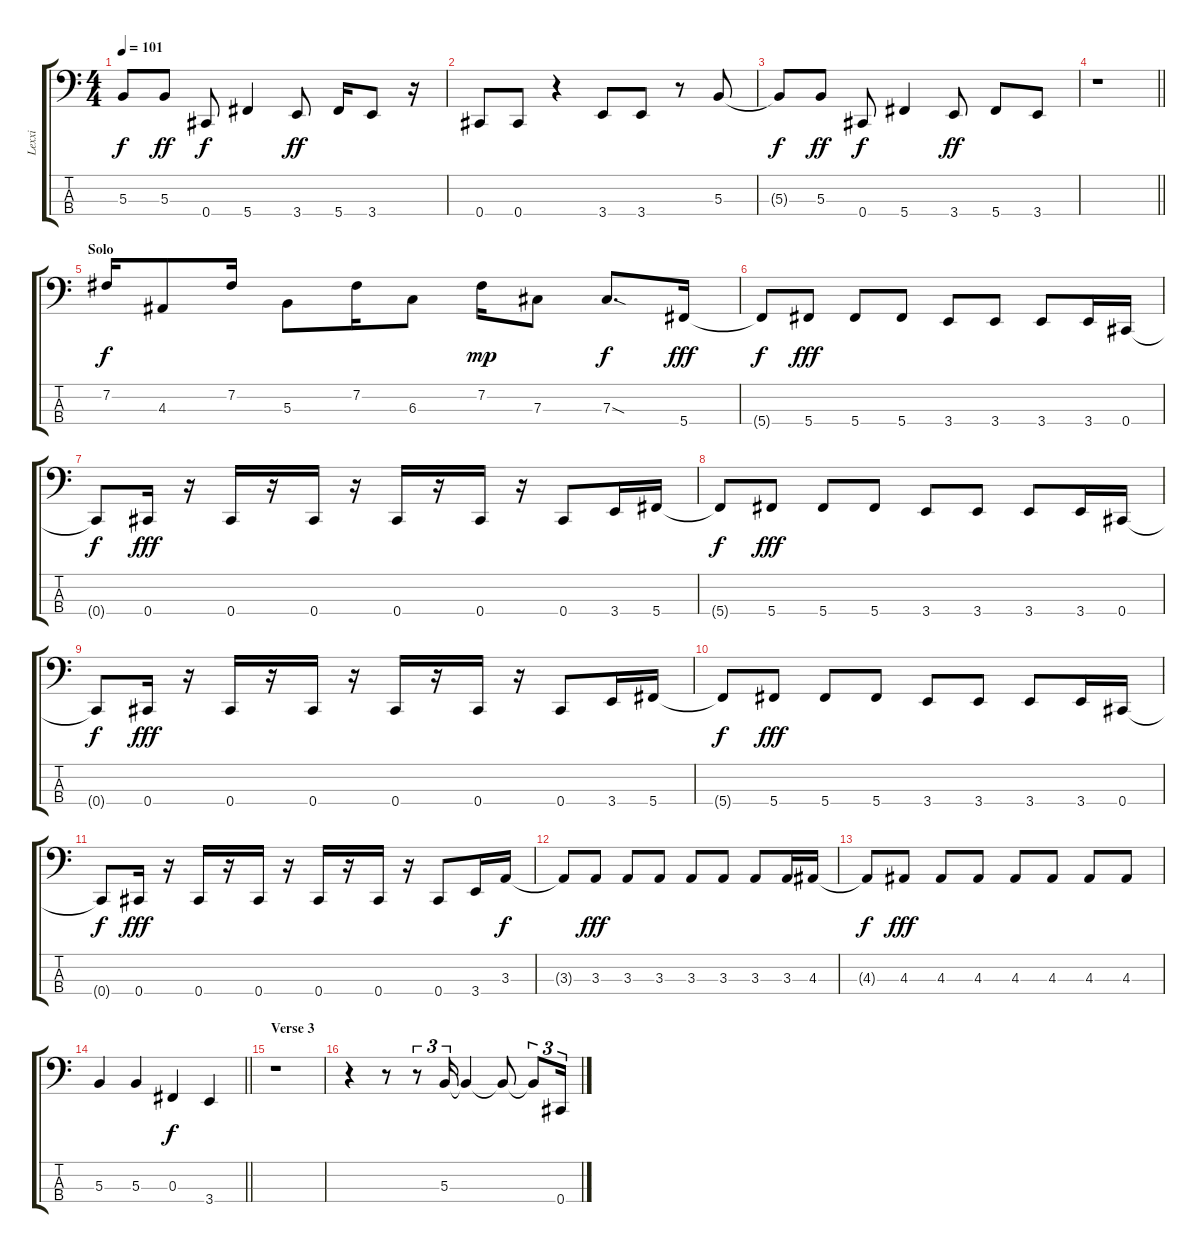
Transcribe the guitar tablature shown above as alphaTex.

\track ("Lexxi" "Lexxi") {instrument electricbasspick}
\staff {score tabs}
\tuning (E2 B1 Gb1 Db1) {hide}
\ts (4 4)
\tempo 101
\clef f4
\ks c
5.3{t}.8{dy f} 5.3.8{dy ff} 0.4.8{dy f} 5.4.4 3.4.8{dy ff} 5.4.16 3.4.8 r.16 |
0.4.8 0.4.8 r.4 3.4.8 3.4.8 r.8 5.3.8 |
5.3{t}.8{dy f} 5.3.8{dy ff} 0.4.8{dy f} 5.4.4 3.4.8{dy ff} 5.4.8 3.4.8 |
\barLineRight lightlight
r.1 |
\section ("" "Solo")
7.2.16{dy f} 4.3.8 7.2.16 5.3.8 7.2.16 6.3.8 7.2.16{dy mp} 7.3.8 7.3{sod}.8{d dy f} 5.4.16{dy fff} |
5.4{t}.8{dy f} 5.4.8{dy fff} 5.4.8 5.4.8 3.4.8 3.4.8 3.4.8 3.4.16 0.4.16 |
0.4{t}.8{dy f} 0.4.16{dy fff} r.16 0.4.16 r.16 0.4.16 r.16 0.4.16 r.16 0.4.16 r.16 0.4.8 3.4.16 5.4.16 |
5.4{t}.8{dy f} 5.4.8{dy fff} 5.4.8 5.4.8 3.4.8 3.4.8 3.4.8 3.4.16 0.4.16 |
0.4{t}.8{dy f} 0.4.16{dy fff} r.16 0.4.16 r.16 0.4.16 r.16 0.4.16 r.16 0.4.16 r.16 0.4.8 3.4.16 5.4.16 |
5.4{t}.8{dy f} 5.4.8{dy fff} 5.4.8 5.4.8 3.4.8 3.4.8 3.4.8 3.4.16 0.4.16 |
0.4{t}.8{dy f} 0.4.16{dy fff} r.16 0.4.16 r.16 0.4.16 r.16 0.4.16 r.16 0.4.16 r.16 0.4.8 3.4.16 3.3.16{dy f} |
3.3{t}.8 3.3.8{dy fff} 3.3.8 3.3.8 3.3.8 3.3.8 3.3.8 3.3.16 4.3.16 |
4.3{t}.8{dy f} 4.3.8{dy fff} 4.3.8 4.3.8 4.3.8 4.3.8 4.3.8 4.3.8 |
\barLineRight lightlight
5.3.4 5.3.4 0.3.4{dy f} 3.4.4 |
\section ("" "Verse 3")
r.1 |
r.4 r.8 r.8{tu (3 2)} 5.3.16{tu (3 2)} 5.3{t}.4 5.3{t}.8 5.3{t}.8{tu (3 2)} 0.4.16{tu (3 2)}
